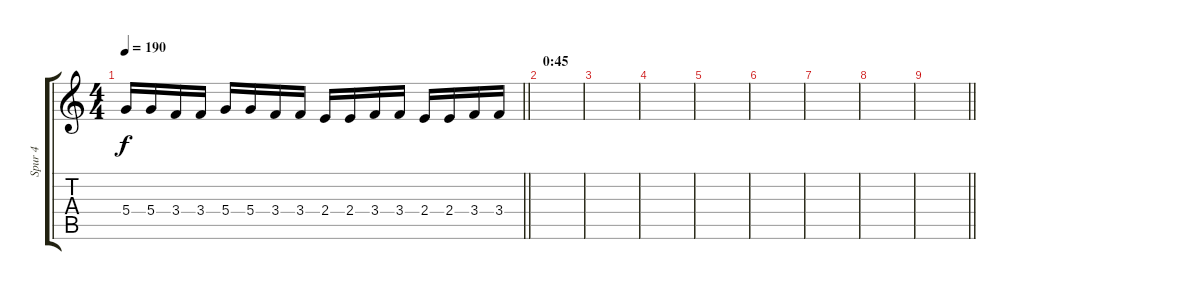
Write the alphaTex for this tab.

\track ("Spur 4" "Spur 4") {instrument acousticguitarsteel}
\staff {score tabs}
\tuning (E4 B3 G3 D3 A2 E2) {hide}
\ts (4 4)
\tempo 190
\clef g2
\barLineRight lightlight
\ks c
5.4.16{dy f} 5.4.16 3.4.16 3.4.16 5.4.16 5.4.16 3.4.16 3.4.16 2.4.16 2.4.16 3.4.16 3.4.16 2.4.16 2.4.16 3.4.16 3.4.16 |
\section ("" "0:45")
|
|
|
|
|
|
|
\barLineRight lightlight
